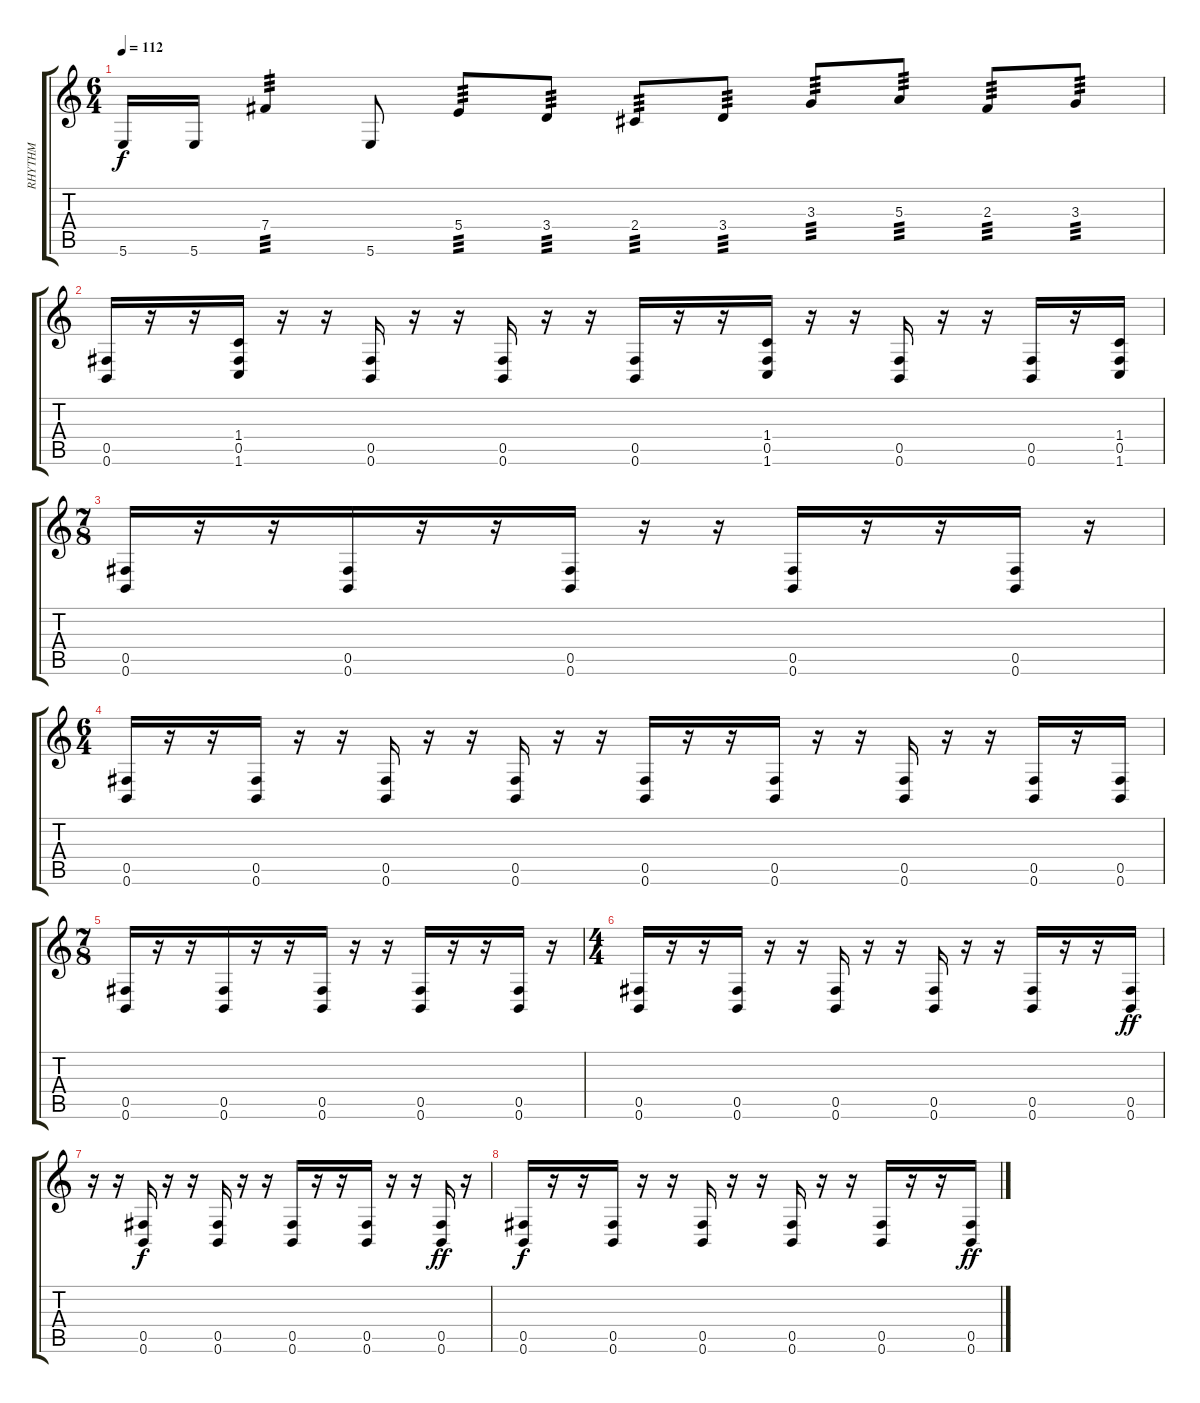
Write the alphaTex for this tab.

\track ("RHYTHM" "RHYTHM") {instrument overdrivenguitar}
\staff {score tabs}
\tuning (Db4 Ab3 E3 B2 Gb2 B1) {hide}
\ts (6 4)
\tempo 112
\clef g2
\ks c
5.6.16{dy f} 5.6.16 7.4.4{tp 3} 5.6.8 5.4.8{tp 3} 3.4.8{tp 3} 2.4.8{tp 3} 3.4.8{tp 3} 3.3.8{tp 3} 5.3.8{tp 3} 2.3.8{tp 3} 3.3.8{tp 3} |
(0.5 0.6).16 r.16 r.16 (1.4 0.5 1.6).16 r.16 r.16 (0.5 0.6).16 r.16 r.16 (0.5 0.6).16 r.16 r.16 (0.5 0.6).16 r.16 r.16 (1.4 0.5 1.6).16 r.16 r.16 (0.5 0.6).16 r.16 r.16 (0.5 0.6).16 r.16 (1.4 0.5 1.6).16 |
\ts (7 8)
(0.5 0.6).16 r.16 r.16 (0.5 0.6).16 r.16 r.16 (0.5 0.6).16 r.16 r.16 (0.5 0.6).16 r.16 r.16 (0.5 0.6).16 r.16 |
\ts (6 4)
(0.5 0.6).16 r.16 r.16 (0.5 0.6).16 r.16 r.16 (0.5 0.6).16 r.16 r.16 (0.5 0.6).16 r.16 r.16 (0.5 0.6).16 r.16 r.16 (0.5 0.6).16 r.16 r.16 (0.5 0.6).16 r.16 r.16 (0.5 0.6).16 r.16 (0.5 0.6).16 |
\ts (7 8)
(0.5 0.6).16 r.16 r.16 (0.5 0.6).16 r.16 r.16 (0.5 0.6).16 r.16 r.16 (0.5 0.6).16 r.16 r.16 (0.5 0.6).16 r.16 |
\ts (4 4)
(0.5 0.6).16 r.16 r.16 (0.5 0.6).16 r.16 r.16 (0.5 0.6).16 r.16 r.16 (0.5 0.6).16 r.16 r.16 (0.5 0.6).16 r.16 r.16 (0.5 0.6).16{dy ff} |
r.16 r.16 (0.5 0.6).16{dy f} r.16 r.16 (0.5 0.6).16 r.16 r.16 (0.5 0.6).16 r.16 r.16 (0.5 0.6).16 r.16 r.16 (0.5 0.6).16{dy ff} r.16 |
(0.5 0.6).16{dy f} r.16 r.16 (0.5 0.6).16 r.16 r.16 (0.5 0.6).16 r.16 r.16 (0.5 0.6).16 r.16 r.16 (0.5 0.6).16 r.16 r.16 (0.5 0.6).16{dy ff}
